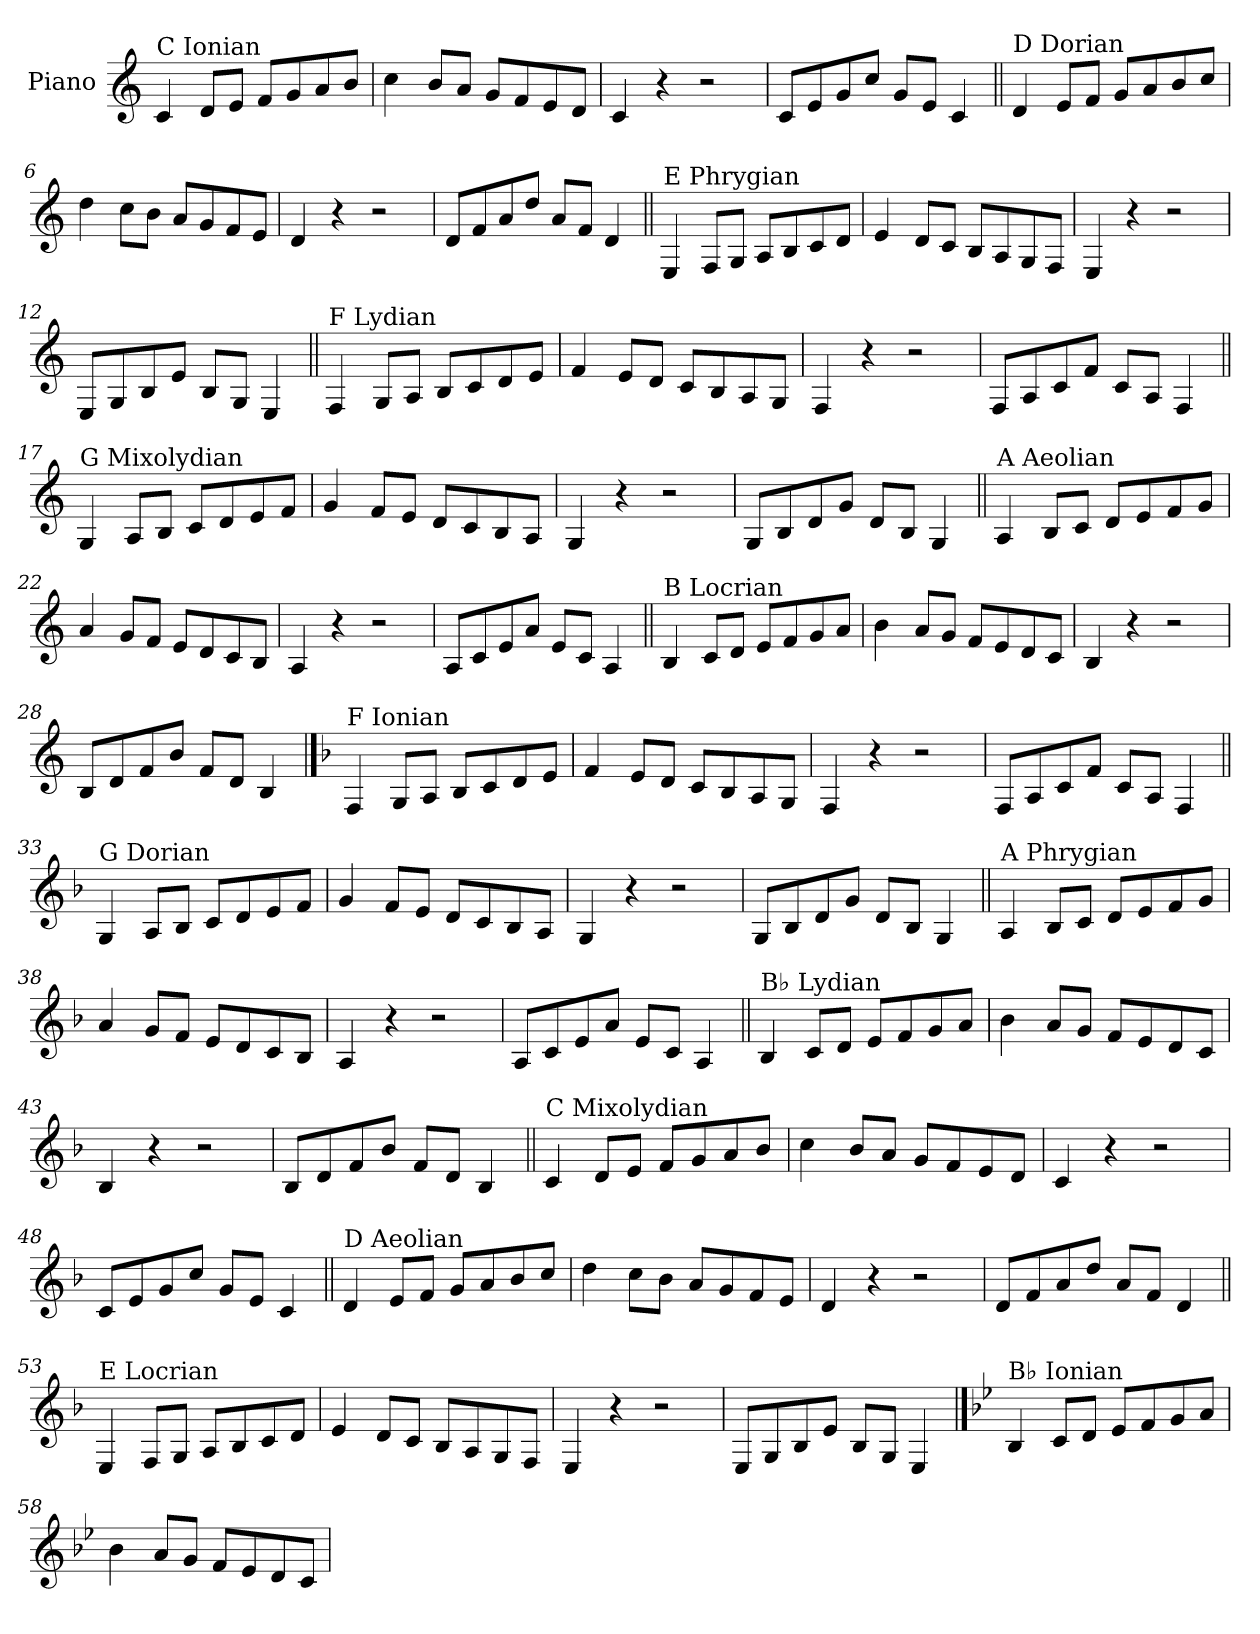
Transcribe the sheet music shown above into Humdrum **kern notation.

**kern
*part1
*staff1
*I"Piano
*I'Pno.
*clefG2
*k[]
=1
!LO:TX:a:t=C Ionian
4c/
8d/L
8e/J
8f/L
8g/
8a/
8b/J
=2
4cc\
8b/L
8a/J
8g/L
8f/
8e/
8d/J
=3
4c/
4r
2r
=4
8c/L
8e/
8g/
8cc/J
8g/L
8e/J
4c/
!!LO:LB:g=z
=5||
!LO:TX:a:t=D Dorian
4d/
8e/L
8f/J
8g/L
8a/
8b/
8cc/J
=6
4dd\
8cc\L
8b\J
8a/L
8g/
8f/
8e/J
=7
4d/
4r
2r
=8
8d/L
8f/
8a/
8dd/J
8a/L
8f/J
4d/
!!LO:LB:g=z
=9||
!LO:TX:a:t=E Phrygian
4E/
8F/L
8G/J
8A/L
8B/
8c/
8d/J
=10
4e/
8d/L
8c/J
8B/L
8A/
8G/
8F/J
=11
4E/
4r
2r
=12
8E/L
8G/
8B/
8e/J
8B/L
8G/J
4E/
!!LO:LB:g=z
=13||
!LO:TX:a:t=F Lydian
4F/
8G/L
8A/J
8B/L
8c/
8d/
8e/J
=14
4f/
8e/L
8d/J
8c/L
8B/
8A/
8G/J
=15
4F/
4r
2r
=16
8F/L
8A/
8c/
8f/J
8c/L
8A/J
4F/
!!LO:LB:g=z
=17||
!LO:TX:a:t=G Mixolydian
4G/
8A/L
8B/J
8c/L
8d/
8e/
8f/J
=18
4g/
8f/L
8e/J
8d/L
8c/
8B/
8A/J
=19
4G/
4r
2r
=20
8G/L
8B/
8d/
8g/J
8d/L
8B/J
4G/
!!LO:LB:g=z
=21||
!LO:TX:a:t=A Aeolian
4A/
8B/L
8c/J
8d/L
8e/
8f/
8g/J
=22
4a/
8g/L
8f/J
8e/L
8d/
8c/
8B/J
=23
4A/
4r
2r
=24
8A/L
8c/
8e/
8a/J
8e/L
8c/J
4A/
!!LO:LB:g=z
=25||
!LO:TX:a:t=B Locrian
4B/
8c/L
8d/J
8e/L
8f/
8g/
8a/J
=26
4b\
8a/L
8g/J
8f/L
8e/
8d/
8c/J
=27
4B/
4r
2r
=28
8B/L
8d/
8f/
8b/J
8f/L
8d/J
4B/
!!LO:PB:g=z
==29
*k[b-]
!LO:TX:a:t=F Ionian
4F/
8G/L
8A/J
8B-/L
8c/
8d/
8e/J
=30
4f/
8e/L
8d/J
8c/L
8B-/
8A/
8G/J
=31
4F/
4r
2r
=32
8F/L
8A/
8c/
8f/J
8c/L
8A/J
4F/
!!LO:LB:g=z
=33||
!LO:TX:a:t=G Dorian
4G/
8A/L
8B-/J
8c/L
8d/
8e/
8f/J
=34
4g/
8f/L
8e/J
8d/L
8c/
8B-/
8A/J
=35
4G/
4r
2r
=36
8G/L
8B-/
8d/
8g/J
8d/L
8B-/J
4G/
!!LO:LB:g=z
=37||
!LO:TX:a:t=A Phrygian
4A/
8B-/L
8c/J
8d/L
8e/
8f/
8g/J
=38
4a/
8g/L
8f/J
8e/L
8d/
8c/
8B-/J
=39
4A/
4r
2r
=40
8A/L
8c/
8e/
8a/J
8e/L
8c/J
4A/
!!LO:LB:g=z
=41||
!LO:TX:a:t=B♭ Lydian
4B-/
8c/L
8d/J
8e/L
8f/
8g/
8a/J
=42
4b-\
8a/L
8g/J
8f/L
8e/
8d/
8c/J
=43
4B-/
4r
2r
=44
8B-/L
8d/
8f/
8b-/J
8f/L
8d/J
4B-/
!!LO:LB:g=z
=45||
!LO:TX:a:t=C Mixolydian
4c/
8d/L
8e/J
8f/L
8g/
8a/
8b-/J
=46
4cc\
8b-/L
8a/J
8g/L
8f/
8e/
8d/J
=47
4c/
4r
2r
=48
8c/L
8e/
8g/
8cc/J
8g/L
8e/J
4c/
!!LO:LB:g=z
=49||
!LO:TX:a:t=D Aeolian
4d/
8e/L
8f/J
8g/L
8a/
8b-/
8cc/J
=50
4dd\
8cc\L
8b-\J
8a/L
8g/
8f/
8e/J
=51
4d/
4r
2r
=52
8d/L
8f/
8a/
8dd/J
8a/L
8f/J
4d/
!!LO:LB:g=z
=53||
!LO:TX:a:t=E Locrian
4E/
8F/L
8G/J
8A/L
8B-/
8c/
8d/J
=54
4e/
8d/L
8c/J
8B-/L
8A/
8G/
8F/J
=55
4E/
4r
2r
=56
8E/L
8G/
8B-/
8e/J
8B-/L
8G/J
4E/
!!LO:PB:g=z
==57
*k[b-e-]
!LO:TX:a:t=B♭ Ionian
4B-/
8c/L
8d/J
8e-/L
8f/
8g/
8a/J
=58
4b-\
8a/L
8g/J
8f/L
8e-/
8d/
8c/J
=
*-
